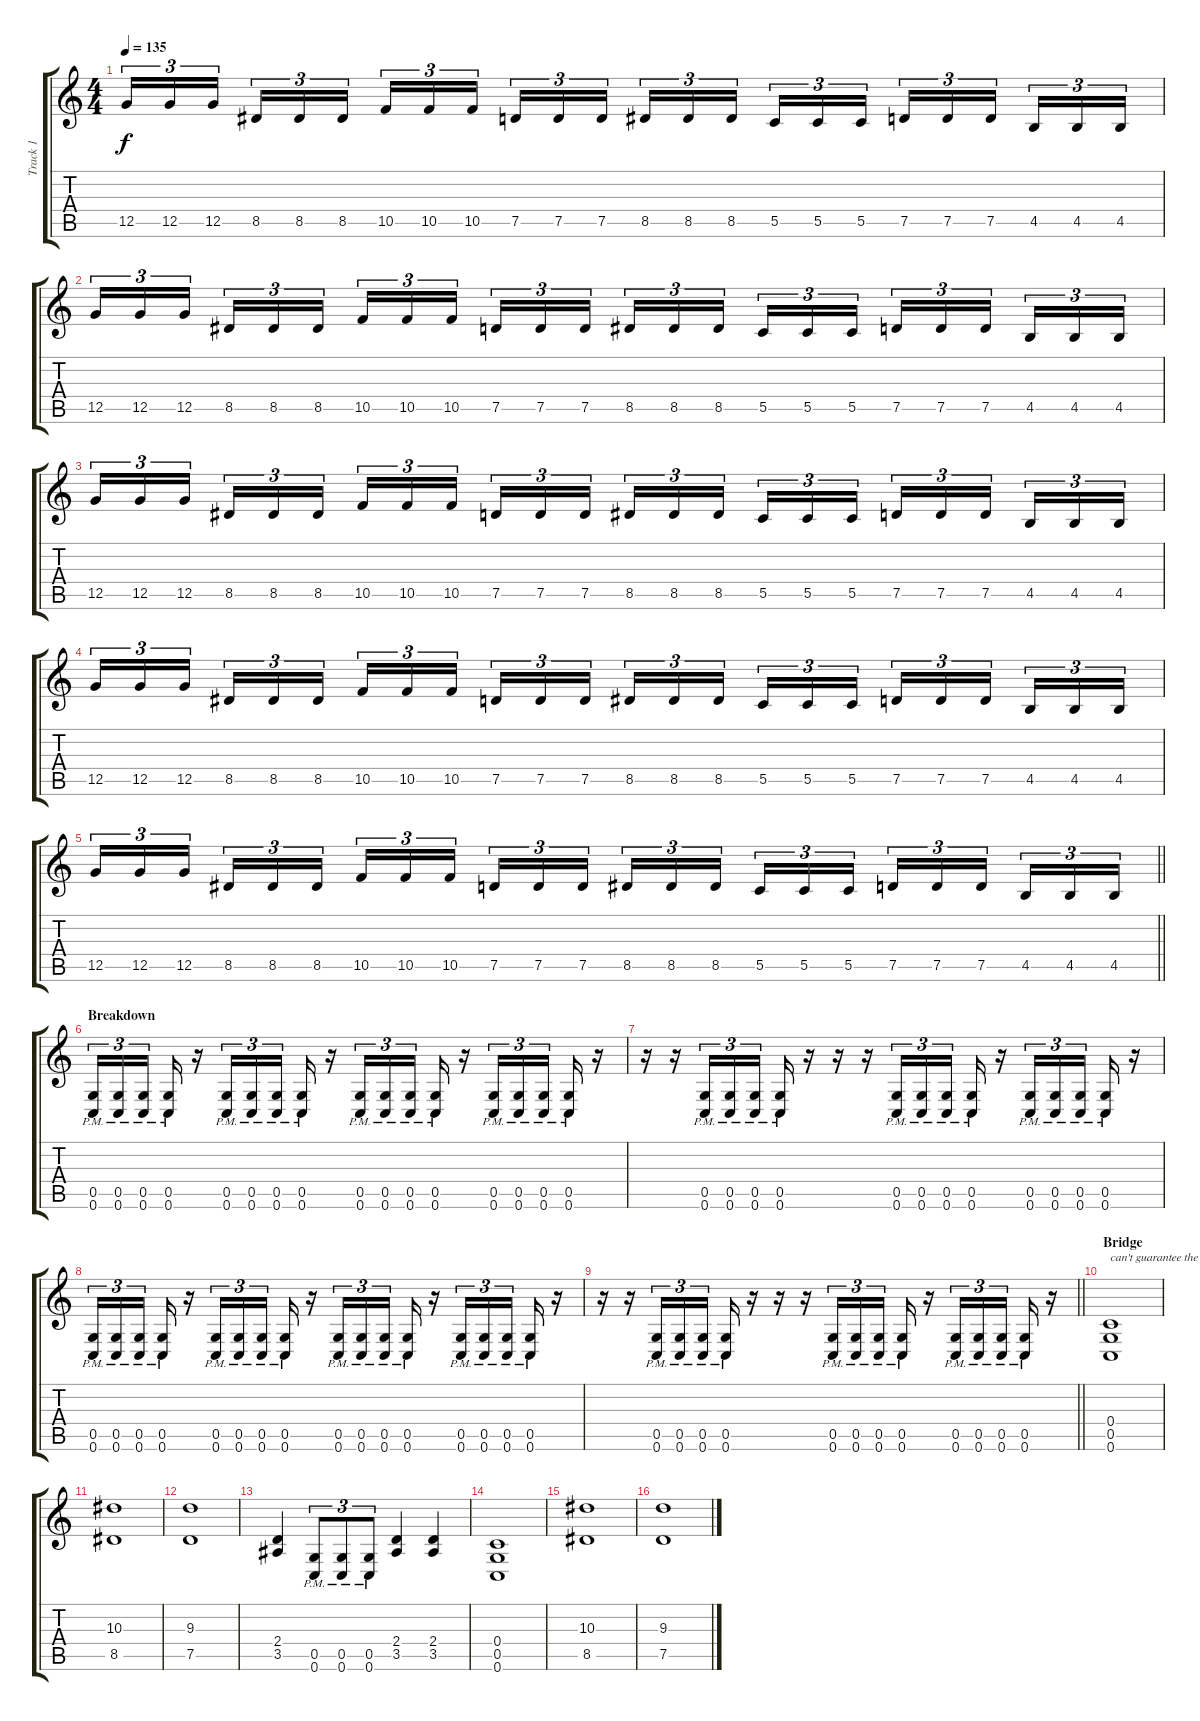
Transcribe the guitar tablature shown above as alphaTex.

\track ("Track 1" "Track 1") {instrument distortionguitar}
\staff {score tabs}
\tuning (D4 A3 F3 C3 G2 C2) {hide}
\ts (4 4)
\tempo 135
\clef g2
\ks c
12.5.16{tu (3 2) dy f} 12.5.16{tu (3 2)} 12.5.16{tu (3 2) beam splitsecondary} 8.5.16{tu (3 2)} 8.5.16{tu (3 2)} 8.5.16{tu (3 2)} 10.5.16{tu (3 2)} 10.5.16{tu (3 2)} 10.5.16{tu (3 2) beam splitsecondary} 7.5.16{tu (3 2)} 7.5.16{tu (3 2)} 7.5.16{tu (3 2)} 8.5.16{tu (3 2)} 8.5.16{tu (3 2)} 8.5.16{tu (3 2) beam splitsecondary} 5.5.16{tu (3 2)} 5.5.16{tu (3 2)} 5.5.16{tu (3 2)} 7.5.16{tu (3 2)} 7.5.16{tu (3 2)} 7.5.16{tu (3 2) beam splitsecondary} 4.5.16{tu (3 2)} 4.5.16{tu (3 2)} 4.5.16{tu (3 2)} |
12.5.16{tu (3 2)} 12.5.16{tu (3 2)} 12.5.16{tu (3 2) beam splitsecondary} 8.5.16{tu (3 2)} 8.5.16{tu (3 2)} 8.5.16{tu (3 2)} 10.5.16{tu (3 2)} 10.5.16{tu (3 2)} 10.5.16{tu (3 2) beam splitsecondary} 7.5.16{tu (3 2)} 7.5.16{tu (3 2)} 7.5.16{tu (3 2)} 8.5.16{tu (3 2)} 8.5.16{tu (3 2)} 8.5.16{tu (3 2) beam splitsecondary} 5.5.16{tu (3 2)} 5.5.16{tu (3 2)} 5.5.16{tu (3 2)} 7.5.16{tu (3 2)} 7.5.16{tu (3 2)} 7.5.16{tu (3 2) beam splitsecondary} 4.5.16{tu (3 2)} 4.5.16{tu (3 2)} 4.5.16{tu (3 2)} |
12.5.16{tu (3 2)} 12.5.16{tu (3 2)} 12.5.16{tu (3 2) beam splitsecondary} 8.5.16{tu (3 2)} 8.5.16{tu (3 2)} 8.5.16{tu (3 2)} 10.5.16{tu (3 2)} 10.5.16{tu (3 2)} 10.5.16{tu (3 2) beam splitsecondary} 7.5.16{tu (3 2)} 7.5.16{tu (3 2)} 7.5.16{tu (3 2)} 8.5.16{tu (3 2)} 8.5.16{tu (3 2)} 8.5.16{tu (3 2) beam splitsecondary} 5.5.16{tu (3 2)} 5.5.16{tu (3 2)} 5.5.16{tu (3 2)} 7.5.16{tu (3 2)} 7.5.16{tu (3 2)} 7.5.16{tu (3 2) beam splitsecondary} 4.5.16{tu (3 2)} 4.5.16{tu (3 2)} 4.5.16{tu (3 2)} |
12.5.16{tu (3 2)} 12.5.16{tu (3 2)} 12.5.16{tu (3 2) beam splitsecondary} 8.5.16{tu (3 2)} 8.5.16{tu (3 2)} 8.5.16{tu (3 2)} 10.5.16{tu (3 2)} 10.5.16{tu (3 2)} 10.5.16{tu (3 2) beam splitsecondary} 7.5.16{tu (3 2)} 7.5.16{tu (3 2)} 7.5.16{tu (3 2)} 8.5.16{tu (3 2)} 8.5.16{tu (3 2)} 8.5.16{tu (3 2) beam splitsecondary} 5.5.16{tu (3 2)} 5.5.16{tu (3 2)} 5.5.16{tu (3 2)} 7.5.16{tu (3 2)} 7.5.16{tu (3 2)} 7.5.16{tu (3 2) beam splitsecondary} 4.5.16{tu (3 2)} 4.5.16{tu (3 2)} 4.5.16{tu (3 2)} |
\barLineRight lightlight
12.5.16{tu (3 2)} 12.5.16{tu (3 2)} 12.5.16{tu (3 2) beam splitsecondary} 8.5.16{tu (3 2)} 8.5.16{tu (3 2)} 8.5.16{tu (3 2)} 10.5.16{tu (3 2)} 10.5.16{tu (3 2)} 10.5.16{tu (3 2) beam splitsecondary} 7.5.16{tu (3 2)} 7.5.16{tu (3 2)} 7.5.16{tu (3 2)} 8.5.16{tu (3 2)} 8.5.16{tu (3 2)} 8.5.16{tu (3 2) beam splitsecondary} 5.5.16{tu (3 2)} 5.5.16{tu (3 2)} 5.5.16{tu (3 2)} 7.5.16{tu (3 2)} 7.5.16{tu (3 2)} 7.5.16{tu (3 2) beam splitsecondary} 4.5.16{tu (3 2)} 4.5.16{tu (3 2)} 4.5.16{tu (3 2)} |
\section ("" "Breakdown")
(0.5{pm} 0.6{pm}).16{tu (3 2)} (0.5{pm} 0.6{pm}).16{tu (3 2)} (0.5{pm} 0.6{pm}).16{tu (3 2) beam splitsecondary} (0.5{pm} 0.6{pm}).16 r.16 (0.5{pm} 0.6{pm}).16{tu (3 2)} (0.5{pm} 0.6{pm}).16{tu (3 2)} (0.5{pm} 0.6{pm}).16{tu (3 2) beam splitsecondary} (0.5{pm} 0.6{pm}).16 r.16 (0.5{pm} 0.6{pm}).16{tu (3 2)} (0.5{pm} 0.6{pm}).16{tu (3 2)} (0.5{pm} 0.6{pm}).16{tu (3 2) beam splitsecondary} (0.5{pm} 0.6{pm}).16 r.16 (0.5{pm} 0.6{pm}).16{tu (3 2)} (0.5{pm} 0.6{pm}).16{tu (3 2)} (0.5{pm} 0.6{pm}).16{tu (3 2) beam splitsecondary} (0.5{pm} 0.6{pm}).16 r.16 |
r.16 r.16 (0.5{pm} 0.6{pm}).16{tu (3 2)} (0.5{pm} 0.6{pm}).16{tu (3 2)} (0.5{pm} 0.6{pm}).16{tu (3 2)} (0.5{pm} 0.6{pm}).16 r.16 r.16 r.16 (0.5{pm} 0.6{pm}).16{tu (3 2)} (0.5{pm} 0.6{pm}).16{tu (3 2)} (0.5{pm} 0.6{pm}).16{tu (3 2) beam splitsecondary} (0.5{pm} 0.6{pm}).16 r.16 (0.5{pm} 0.6{pm}).16{tu (3 2)} (0.5{pm} 0.6{pm}).16{tu (3 2)} (0.5{pm} 0.6{pm}).16{tu (3 2) beam splitsecondary} (0.5{pm} 0.6{pm}).16 r.16 |
(0.5{pm} 0.6{pm}).16{tu (3 2)} (0.5{pm} 0.6{pm}).16{tu (3 2)} (0.5{pm} 0.6{pm}).16{tu (3 2) beam splitsecondary} (0.5{pm} 0.6{pm}).16 r.16 (0.5{pm} 0.6{pm}).16{tu (3 2)} (0.5{pm} 0.6{pm}).16{tu (3 2)} (0.5{pm} 0.6{pm}).16{tu (3 2) beam splitsecondary} (0.5{pm} 0.6{pm}).16 r.16 (0.5{pm} 0.6{pm}).16{tu (3 2)} (0.5{pm} 0.6{pm}).16{tu (3 2)} (0.5{pm} 0.6{pm}).16{tu (3 2) beam splitsecondary} (0.5{pm} 0.6{pm}).16 r.16 (0.5{pm} 0.6{pm}).16{tu (3 2)} (0.5{pm} 0.6{pm}).16{tu (3 2)} (0.5{pm} 0.6{pm}).16{tu (3 2) beam splitsecondary} (0.5{pm} 0.6{pm}).16 r.16 |
\barLineRight lightlight
r.16 r.16 (0.5{pm} 0.6{pm}).16{tu (3 2)} (0.5{pm} 0.6{pm}).16{tu (3 2)} (0.5{pm} 0.6{pm}).16{tu (3 2)} (0.5{pm} 0.6{pm}).16 r.16 r.16 r.16 (0.5{pm} 0.6{pm}).16{tu (3 2)} (0.5{pm} 0.6{pm}).16{tu (3 2)} (0.5{pm} 0.6{pm}).16{tu (3 2) beam splitsecondary} (0.5{pm} 0.6{pm}).16 r.16 (0.5{pm} 0.6{pm}).16{tu (3 2)} (0.5{pm} 0.6{pm}).16{tu (3 2)} (0.5{pm} 0.6{pm}).16{tu (3 2) beam splitsecondary} (0.5{pm} 0.6{pm}).16 r.16 |
\section ("" "Bridge")
(0.4 0.5 0.6).1{txt "can't guarantee the accuracy here..."} |
(10.3 8.5).1 |
(9.3 7.5).1 |
(2.4 3.5).4 (0.5{pm} 0.6{pm}).8{tu (3 2)} (0.5{pm} 0.6{pm}).8{tu (3 2)} (0.5{pm} 0.6{pm}).8{tu (3 2)} (2.4 3.5).4 (2.4 3.5).4 |
(0.4 0.5 0.6).1 |
(10.3 8.5).1 |
(9.3 7.5).1
